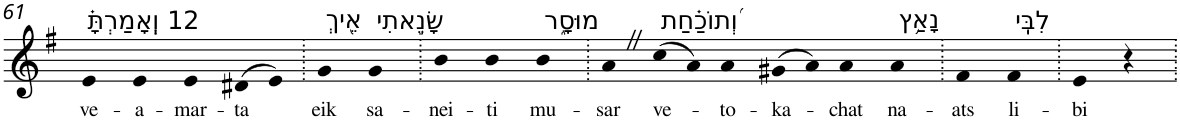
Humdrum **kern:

**kern	**text
*part1	*part1
*staff1	*staff1
*I"Piano	*
*I'Pno	*
!!LO:PB:g=z
*clefG2	*
*k[f#]	*
*G:	*
=61	=61
!LO:TX:a:t=12 וְֽאָמַרְתָּ֗	!
!	!LO:LY:b
4e	ve-
!	!LO:LY:b
4e	-a-
!	!LO:LY:b
4e	-mar-
!	!LO:LY:b
(>8d#X	-ta
8e)	.
=62.	=62.
!LO:TX:a:t=אֵ֭יךְ	!
!	!LO:LY:b
4g	eik
!LO:TX:a:t=שָׂנֵ֣אתִי	!
!	!LO:LY:b
4g	sa-
=63.	=63.
!	!LO:LY:b
4b	-nei-
!	!LO:LY:b
4b	-ti
!LO:TX:a:t=מוּסָ֑ר	!
!	!LO:LY:b
4b	mu-
=64.	=64.
!	!LO:LY:b
4aZ	-sar
!LO:TX:a:t=וְ֝תוֹכַ֗חַת	!
!	!LO:LY:b
(>8cc	ve-
8a)	.
!	!LO:LY:b
4a	-to-
!	!LO:LY:b
(>8g#X	-ka-
8a)	.
!	!LO:LY:b
4a	-chat
!LO:TX:a:t=נָאַ֥ץ	!
!	!LO:LY:b
4a	na-
=65.	=65.
!	!LO:LY:b
4f#	-ats
!LO:TX:a:t=לִבִּֽי	!
!	!LO:LY:b
4f#	li-
=66.	=66.
!	!LO:LY:b
4e	-bi
4r	.
=.	=.
*-	*-
